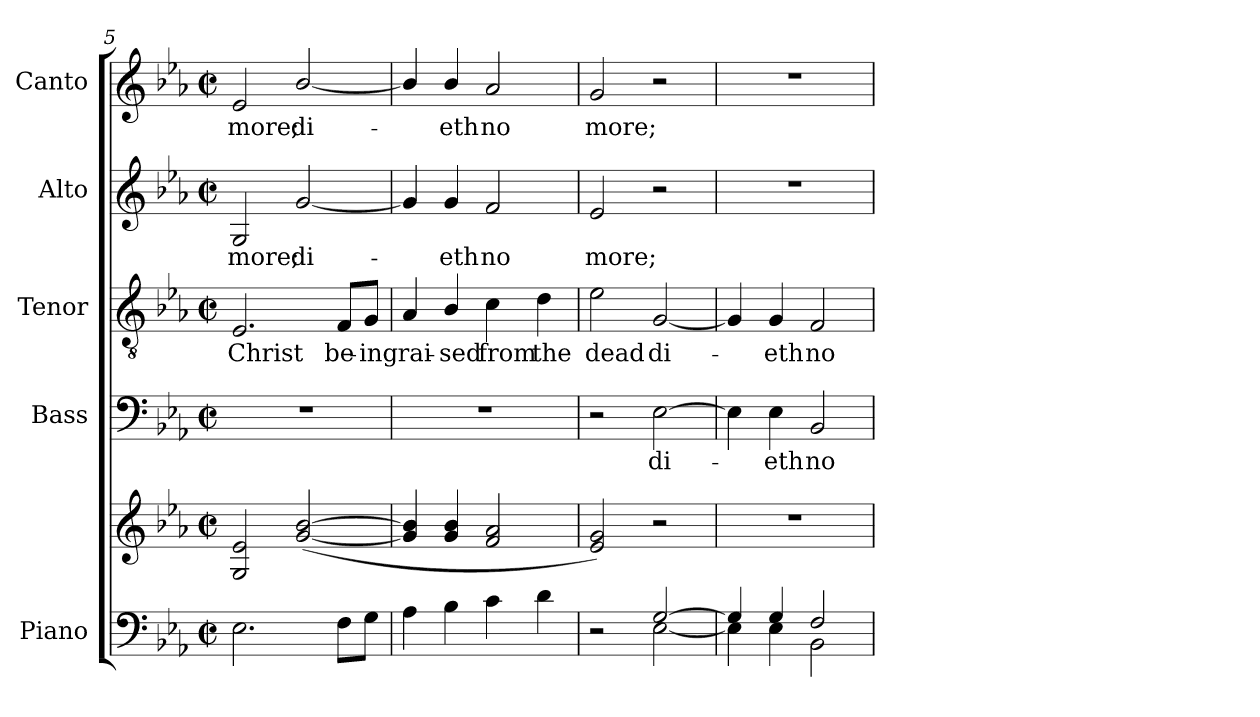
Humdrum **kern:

**kern	**kern	**kern	**text	**kern	**text	**kern	**text	**kern	**text
*part5	*part5	*part4	*part4	*part3	*part3	*part2	*part2	*part1	*part1
*staff6	*staff5	*staff4	*staff4	*staff3	*staff3	*staff2	*staff2	*staff1	*staff1
*I"Piano	*	*I"Bass	*	*I"Tenor	*	*I"Alto	*	*I"Canto	*
*I'Pno.	*	*I'B.	*	*I'T.	*	*I'A.	*	*	*
*clefF4	*clefG2	*clefF4	*	*clefGv2	*	*clefG2	*	*clefG2	*
*	*	*	*	*ITrd7c12	*	*	*	*	*
*k[b-e-a-]	*k[b-e-a-]	*k[b-e-a-]	*	*k[b-e-a-]	*	*k[b-e-a-]	*	*k[b-e-a-]	*
*E-:	*E-:	*E-:	*	*E-:	*	*E-:	*	*E-:	*
*M2/2	*M2/2	*M2/2	*	*M2/2	*	*M2/2	*	*M2/2	*
*met(c|)	*met(c|)	*met(c|)	*	*met(c|)	*	*met(c|)	*	*met(c|)	*
=5	=5	=5	=5	=5	=5	=5	=5	=5	=5
!	!	!	!	!	!LO:LY:b:color=#000000	!	!	!	!
!	!	!	!	!	!	!	!LO:LY:b:color=#000000	!	!
!	!	!	!	!	!	!	!	!	!LO:LY:b:color=#000000
2.E-i\	2Gi/ 2e-i	1r	.	2.EE-i/	Christ	2Gi/	more;	2e-i/	more;
!	!	!	!	!	!	!	!LO:LY:b:color=#000000	!	!
!	!	!	!	!	!	!	!	!	!LO:LY:b:color=#000000
.	([2gi/ [2b-i	.	.	.	.	[2gi/	di-	[2b-i/	di-
!	!	!	!	!	!LO:LY:b:color=#000000	!	!	!	!
8Fi\L	.	.	.	8FFi/L	be-	.	.	.	.
!	!	!	!	!	!LO:LY:b:color=#000000	!	!	!	!
8Gi\J	.	.	.	8GGi/J	-ing	.	.	.	.
=6	=6	=6	=6	=6	=6	=6	=6	=6	=6
!	!	!	!	!	!LO:LY:b:color=#000000	!	!	!	!
4A-i\	4gi/] 4b-i]	1r	.	4AA-i/	rai-	4gi/]	.	4b-i/]	.
!	!	!	!	!	!LO:LY:b:color=#000000	!	!	!	!
!	!	!	!	!	!	!	!LO:LY:b:color=#000000	!	!
!	!	!	!	!	!	!	!	!	!LO:LY:b:color=#000000
4B-i\	4gi/ 4b-i	.	.	4BB-i/	-sed	4gi/	-eth	4b-i/	-eth
!	!	!	!	!	!LO:LY:b:color=#000000	!	!	!	!
!	!	!	!	!	!	!	!LO:LY:b:color=#000000	!	!
!	!	!	!	!	!	!	!	!	!LO:LY:b:color=#000000
4ci\	2fi/ 2a-i	.	.	4Ci\	from	2fi/	no	2a-i/	no
!	!	!	!	!	!LO:LY:b:color=#000000	!	!	!	!
4di\	.	.	.	4Di\	the	.	.	.	.
=7	=7	=7	=7	=7	=7	=7	=7	=7	=7
*^	*	*	*	*	*	*	*	*	*
!	!	!	!	!	!	!LO:LY:b:color=#000000	!	!	!	!
!	!	!	!	!	!	!	!	!LO:LY:b:color=#000000	!	!
!	!	!	!	!	!	!	!	!	!	!LO:LY:b:color=#000000
2r	2ryy	2e-i/ 2gi)	2r	.	2E-i\	dead	2e-i/	more;	2gi/	more;
!	!	!	!	!LO:LY:b:color=#000000	!	!	!	!	!	!
!	!	!	!	!	!	!LO:LY:b:color=#000000	!	!	!	!
[2Gi/	[2E-i\	2r	[2E-i\	di-	[2GGi/	di-	2r	.	2r	.
!!LO:LB:g=z
=8	=8	=8	=8	=8	=8	=8	=8	=8	=8	=8
4Gi/]	4E-i\]	1r	4E-i\]	.	4GGi/]	.	1r	.	1r	.
!	!	!	!	!LO:LY:b:color=#000000	!	!	!	!	!	!
!	!	!	!	!	!	!LO:LY:b:color=#000000	!	!	!	!
4Gi/	4E-i\	.	4E-i\	-eth	4GGi/	-eth	.	.	.	.
!	!	!	!	!LO:LY:b:color=#000000	!	!	!	!	!	!
!	!	!	!	!	!	!LO:LY:b:color=#000000	!	!	!	!
2Fi/	2BB-i\	.	2BB-i/	no	2FFi/	no	.	.	.	.
*v	*v	*	*	*	*	*	*	*	*	*
=	=	=	=	=	=	=	=	=	=
*-	*-	*-	*-	*-	*-	*-	*-	*-	*-
